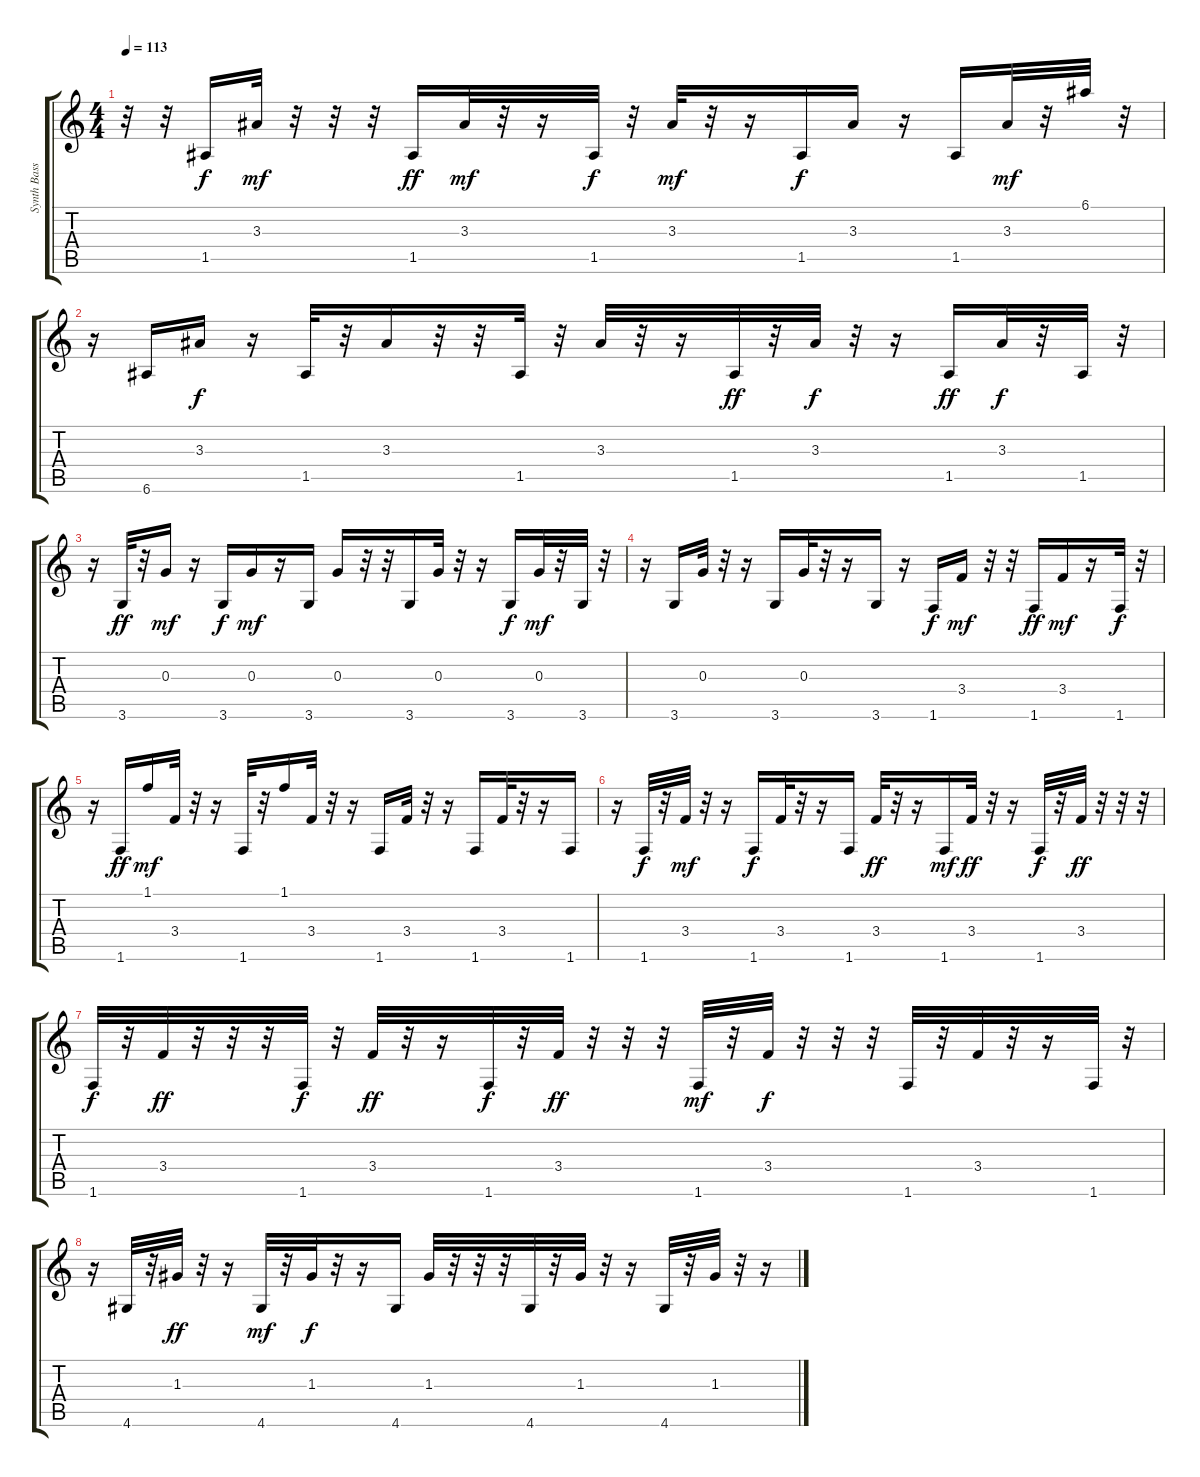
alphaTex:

\track ("Synth Bass" "Synth Bass") {instrument synthbass1}
\staff {score tabs}
\tuning (E4 B3 G3 D3 A2 E2) {hide}
\ts (4 4)
\tempo 113
\clef g2
\ks c
r.32{dy mf} r.32 1.5.16{dy f} 3.3.32{dy mf} r.32 r.32 r.32 1.5.16{dy ff} 3.3.32{dy mf} r.32 r.16 1.5.32{dy f} r.32 3.3.32{dy mf} r.32 r.16 1.5.16{dy f} 3.3.16 r.16 1.5.16 3.3.32{dy mf} r.32 6.1.32 r.32 |
r.16 6.6.16 3.3.16{dy f} r.16 1.5.32 r.32 3.3.16 r.32 r.32 1.5.32 r.32 3.3.32 r.32 r.16 1.5.32{dy ff} r.32 3.3.32{dy f} r.32 r.16 1.5.16{dy ff} 3.3.32{dy f} r.32 1.5.32 r.32 |
r.16 3.6.32{dy ff} r.32 0.3.16{dy mf} r.16 3.6.16{dy f} 0.3.16{dy mf} r.16 3.6.16 0.3.16 r.32 r.32 3.6.16 0.3.32 r.32 r.16 3.6.16{dy f} 0.3.32{dy mf} r.32 3.6.32 r.32 |
r.16 3.6.16 0.3.32 r.32 r.16 3.6.16 0.3.32 r.32 r.16 3.6.16 r.16 1.6.16{dy f} 3.4.16{dy mf} r.32 r.32 1.6.16{dy ff} 3.4.16{dy mf} r.16 1.6.32{dy f} r.32 |
r.16 1.6.16{dy ff} 1.1.16{dy mf} 3.4.32 r.32 r.16 1.6.32 r.32 1.1.16 3.4.32 r.32 r.16 1.6.16 3.4.32 r.32 r.16 1.6.16 3.4.32 r.32 r.16 1.6.16 |
r.16 1.6.32{dy f} r.32 3.4.32{dy mf} r.32 r.16 1.6.16{dy f} 3.4.32 r.32 r.16 1.6.16 3.4.32{dy ff} r.32 r.16 1.6.16{dy mf} 3.4.32{dy ff} r.32 r.16 1.6.32{dy f} r.32 3.4.32{dy ff} r.32 r.32 r.32 |
1.6.32{dy f} r.32 3.4.32{dy ff} r.32 r.32 r.32 1.6.32{dy f} r.32 3.4.32{dy ff} r.32 r.16 1.6.32{dy f} r.32 3.4.32{dy ff} r.32 r.32 r.32 1.6.32{dy mf} r.32 3.4.32{dy f} r.32 r.32 r.32 1.6.32 r.32 3.4.32 r.32 r.16 1.6.32 r.32 |
r.16 4.6.32 r.32 1.3.32{dy ff} r.32 r.16 4.6.32{dy mf} r.32 1.3.32{dy f} r.32 r.16 4.6.16 1.3.32 r.32 r.32 r.32 4.6.32 r.32 1.3.32 r.32 r.16 4.6.32 r.32 1.3.32 r.32 r.16
